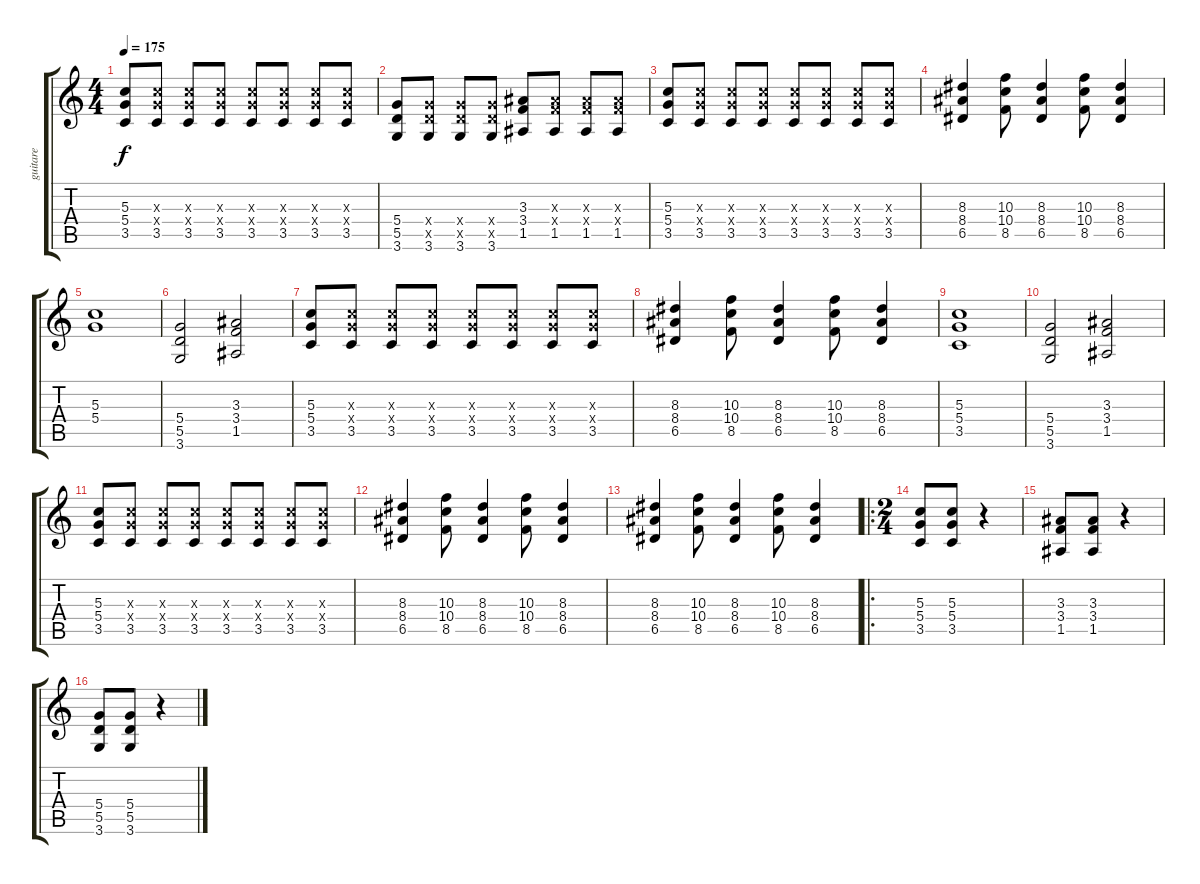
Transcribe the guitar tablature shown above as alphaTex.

\track ("guitare" "guitare") {instrument distortionguitar}
\staff {score tabs}
\tuning (E4 B3 G3 D3 A2 E2) {hide}
\ts (4 4)
\tempo 175
\clef g2
\ks c
(5.3 5.4 3.5).8{dy f} (5.3{x} 5.4{x} 3.5).8 (5.3{x} 5.4{x} 3.5).8 (5.3{x} 5.4{x} 3.5).8 (5.3{x} 5.4{x} 3.5).8 (5.3{x} 5.4{x} 3.5).8 (5.3{x} 5.4{x} 3.5).8 (5.3{x} 5.4{x} 3.5).8 |
(5.4 5.5 3.6).8 (5.4{x} 5.5{x} 3.6).8 (5.4{x} 5.5{x} 3.6).8 (5.4{x} 5.5{x} 3.6).8 (3.3 3.4 1.5).8 (3.3{x} 3.4{x} 1.5).8 (3.3{x} 3.4{x} 1.5).8 (3.3{x} 3.4{x} 1.5).8 |
(5.3 5.4 3.5).8 (5.3{x} 5.4{x} 3.5).8 (5.3{x} 5.4{x} 3.5).8 (5.3{x} 5.4{x} 3.5).8 (5.3{x} 5.4{x} 3.5).8 (5.3{x} 5.4{x} 3.5).8 (5.3{x} 5.4{x} 3.5).8 (5.3{x} 5.4{x} 3.5).8 |
(8.3 8.4 6.5).4 (10.3 10.4 8.5).8 (8.3 8.4 6.5).4 (10.3 10.4 8.5).8 (8.3 8.4 6.5).4 |
(5.3 5.4).1 |
(5.4 5.5 3.6).2 (3.3 3.4 1.5).2 |
(5.3 5.4 3.5).8 (5.3{x} 5.4{x} 3.5).8 (5.3{x} 5.4{x} 3.5).8 (5.3{x} 5.4{x} 3.5).8 (5.3{x} 5.4{x} 3.5).8 (5.3{x} 5.4{x} 3.5).8 (5.3{x} 5.4{x} 3.5).8 (5.3{x} 5.4{x} 3.5).8 |
(8.3 8.4 6.5).4 (10.3 10.4 8.5).8 (8.3 8.4 6.5).4 (10.3 10.4 8.5).8 (8.3 8.4 6.5).4 |
(5.3 5.4 3.5).1 |
(5.4 5.5 3.6).2 (3.3 3.4 1.5).2 |
(5.3 5.4 3.5).8 (5.3{x} 5.4{x} 3.5).8 (5.3{x} 5.4{x} 3.5).8 (5.3{x} 5.4{x} 3.5).8 (5.3{x} 5.4{x} 3.5).8 (5.3{x} 5.4{x} 3.5).8 (5.3{x} 5.4{x} 3.5).8 (5.3{x} 5.4{x} 3.5).8 |
(8.3 8.4 6.5).4 (10.3 10.4 8.5).8 (8.3 8.4 6.5).4 (10.3 10.4 8.5).8 (8.3 8.4 6.5).4 |
(8.3 8.4 6.5).4 (10.3 10.4 8.5).8 (8.3 8.4 6.5).4 (10.3 10.4 8.5).8 (8.3 8.4 6.5).4 |
\ro
\ts (2 4)
(5.3 5.4 3.5).8 (5.3 5.4 3.5).8 r.4 |
(3.3 3.4 1.5).8 (3.3 3.4 1.5).8 r.4 |
(5.4 5.5 3.6).8 (5.4 5.5 3.6).8 r.4
